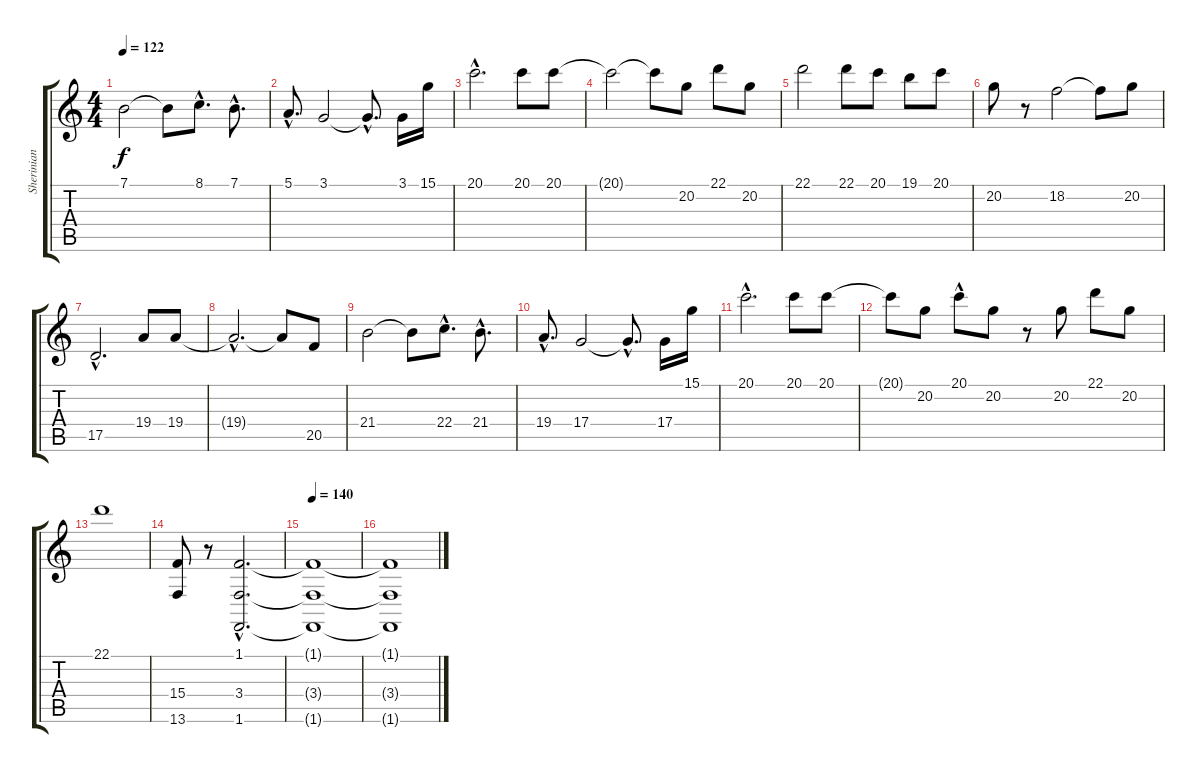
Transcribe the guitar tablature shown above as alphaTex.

\track ("Sherinian Lead" "Sherinian ") {instrument lead1square}
\staff {score tabs}
\tuning (E4 B3 G3 D3 A2 E2) {hide}
\ts (4 4)
\tempo 122
\clef g2
\ks c
7.1.2{dy f} 7.1{t}.8 8.1{hac}.8{d} 7.1{hac}.8{d} |
5.1{hac}.8{d} 3.1.2 3.1{hac t}.8{d} 3.1.16 15.1.16 |
20.1{hac}.2{d} 20.1.8 20.1.8 |
20.1{t}.2 20.1{t}.8 20.2.8 22.1.8 20.2.8 |
22.1.2 22.1.8 20.1.8 19.1.8 20.1.8 |
20.2.8 r.8 18.2.2 18.2{t}.8 20.2.8 |
17.5{hac}.2{d} 19.4.8 19.4.8 |
19.4{hac t}.2{d} 19.4{t}.8 20.5.8 |
21.4.2 21.4{t}.8 22.4{hac}.8{d} 21.4{hac}.8{d} |
19.4{hac}.8{d} 17.4.2 17.4{hac t}.8{d} 17.4.16 15.1.16 |
20.1{hac}.2{d} 20.1.8 20.1.8 |
20.1{t}.8 20.2.8 20.1{hac}.8 20.2.8 r.8 20.2.8 22.1.8 20.2.8 |
22.1.1 |
(15.4 13.6).8 r.8 (1.1{hac} 3.4{hac} 1.6{hac}).2{d} |
\tempo 140
(1.1{t} 3.4{t} 1.6{t}).1 |
(1.1{t} 3.4{t} 1.6{t}).1
